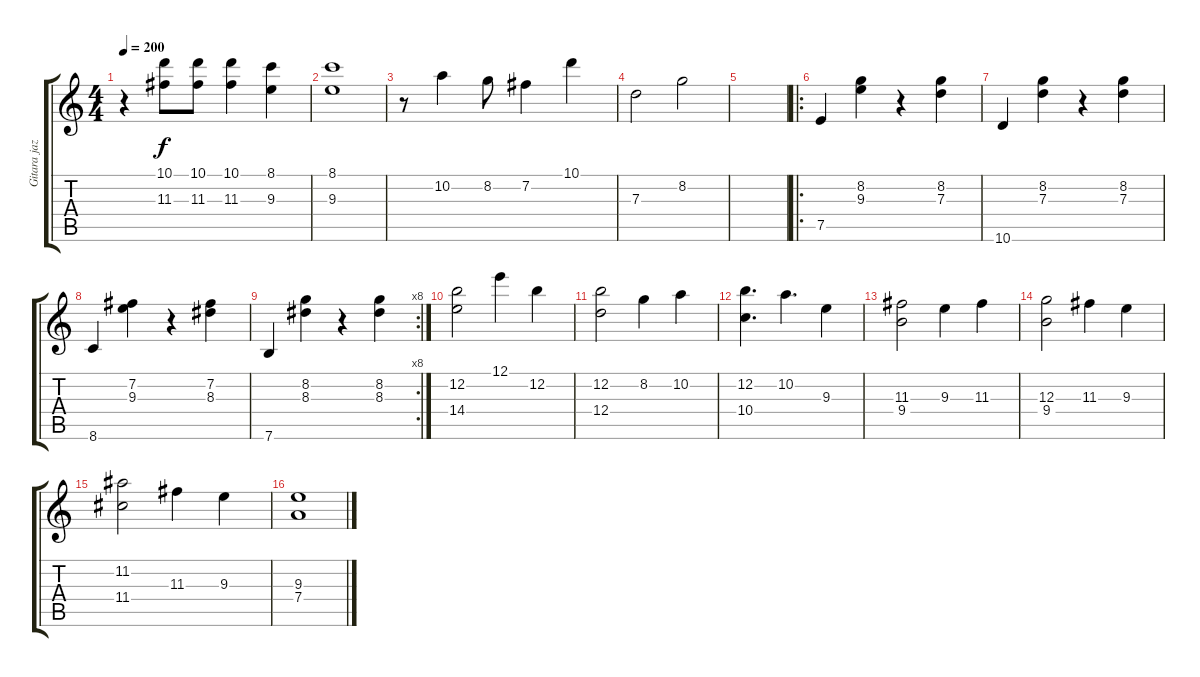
\track ("Gitara jazzowa - J. Treliński" "Gitara jaz") {instrument electricguitarjazz}
\staff {score tabs}
\tuning (E4 B3 G3 D3 A2 E2) {hide}
\ts (4 4)
\tempo 200
\clef g2
\ks c
r.4{dy f} (10.1 11.3).8 (10.1 11.3).8 (10.1 11.3).4 (8.1 9.3).4 |
(8.1 9.3).1 |
r.8 10.2.4 8.2.8 7.2.4 10.1.4 |
7.3.2 8.2.2 |
|
\ro
7.5.4 (8.2 9.3).4 r.4 (8.2 7.3).4 |
10.6.4 (8.2 7.3).4 r.4 (8.2 7.3).4 |
8.6.4 (7.2 9.3).4 r.4 (7.2 8.3).4 |
\rc 8
7.6.4 (8.2 8.3).4 r.4 (8.2 8.3).4 |
(12.2 14.4).2 12.1.4 12.2.4 |
(12.2 12.4).2 8.2.4 10.2.4 |
(12.2 10.4).4{d} 10.2.4{d} 9.3.4 |
(11.3 9.4).2 9.3.4 11.3.4 |
(12.3 9.4).2 11.3.4 9.3.4 |
(11.2 11.4).2 11.3.4 9.3.4 |
(9.3 7.4).1
